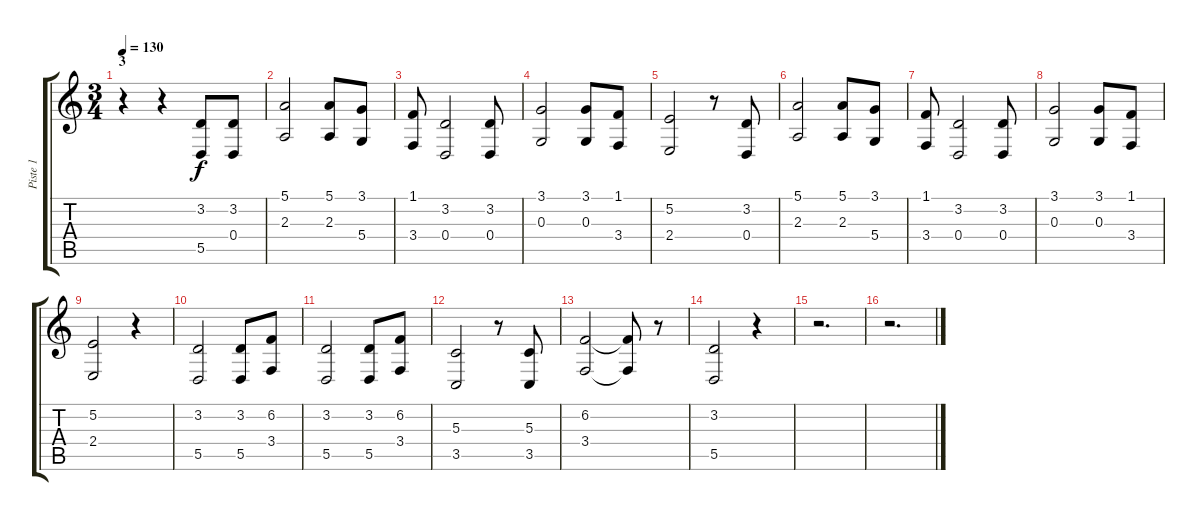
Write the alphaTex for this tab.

\track ("Piste 1" "Piste 1") {instrument musicbox}
\staff {score tabs}
\tuning (E4 B3 G3 D3 A2 E2) {hide}
\ts (3 4)
\section ("" "3")
\tempo 130
\clef g2
\ks c
r.4{dy f} r.4 (3.2{t} 5.5{t}).8 (3.2 0.4).8 |
(5.1 2.3).2 (5.1 2.3).8 (3.1 5.4).8 |
(1.1 3.4).8 (3.2 0.4).2 (3.2 0.4).8 |
(3.1 0.3).2 (3.1 0.3).8 (1.1 3.4).8 |
(5.2 2.4).2 r.8 (3.2 0.4).8 |
(5.1 2.3).2 (5.1 2.3).8 (3.1 5.4).8 |
(1.1 3.4).8 (3.2 0.4).2 (3.2 0.4).8 |
(3.1 0.3).2 (3.1 0.3).8 (1.1 3.4).8 |
(5.2 2.4).2 r.4 |
(3.2 5.5).2 (3.2 5.5).8 (6.2 3.4).8 |
(3.2 5.5).2 (3.2 5.5).8 (6.2 3.4).8 |
(5.3 3.5).2 r.8 (5.3 3.5).8 |
(6.2 3.4).2 (6.2{t} 3.4{t}).8 r.8 |
(3.2 5.5).2 r.4 |
r.2{d} |
r.2{d}
